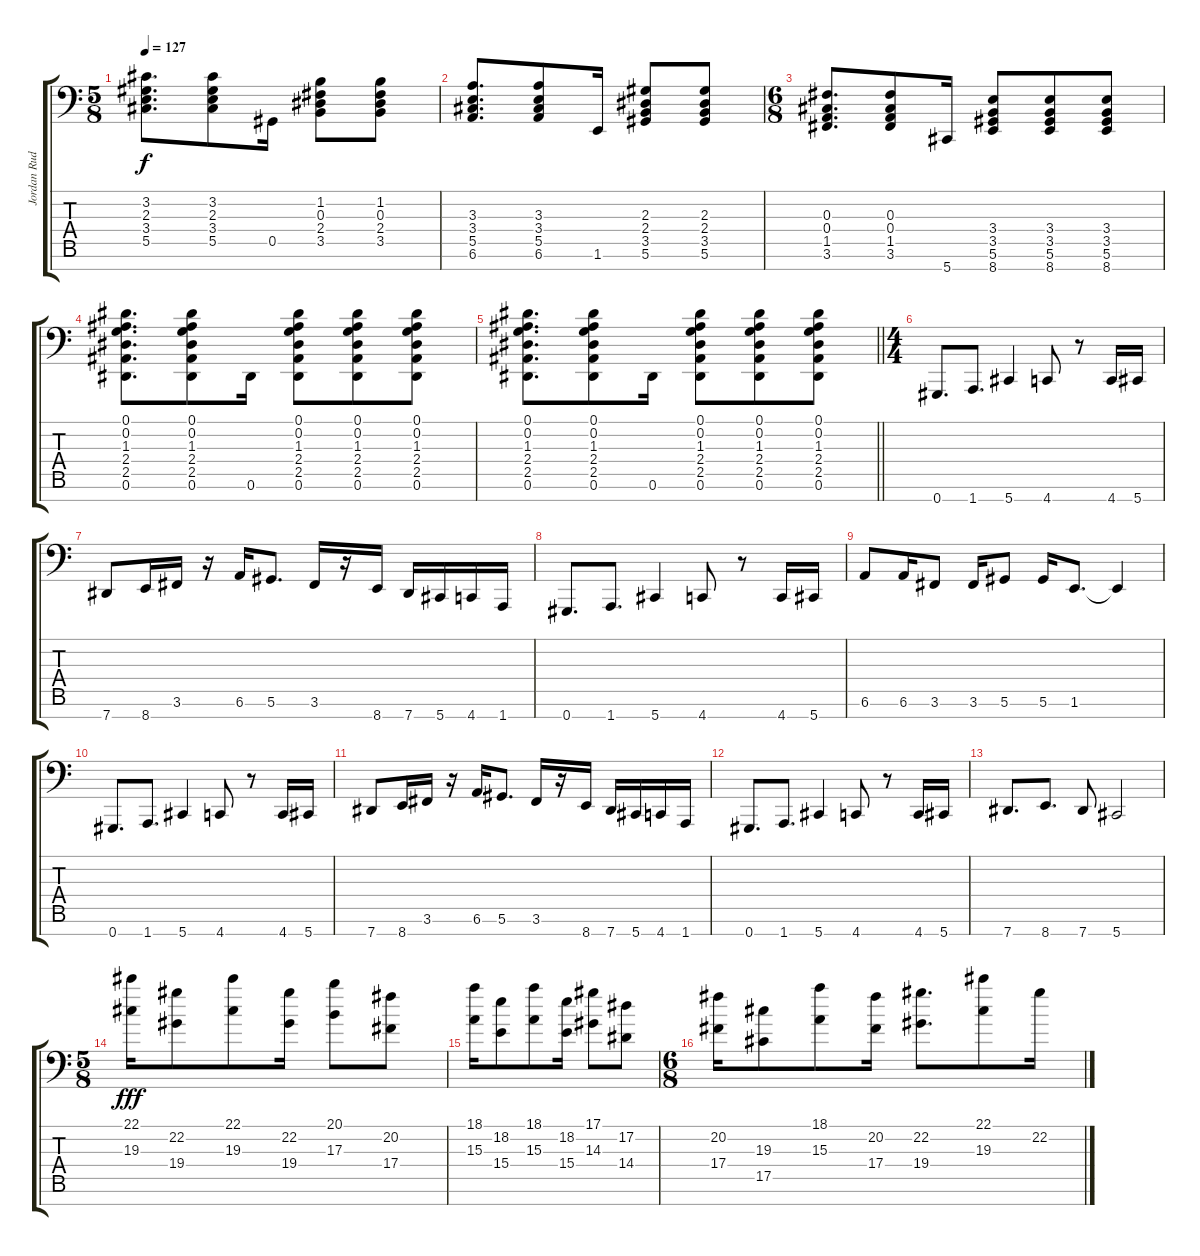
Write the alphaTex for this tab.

\track ("Jordan Rudess Piano" "Jordan Rud") {instrument acousticgrandpiano}
\staff {score tabs}
\tuning (Eb4 Bb3 Gb3 Db3 Ab2 Eb2 Ab1) {hide}
\ts (5 8)
\tempo 127
\clef f4
\ks c
(3.2 2.3 3.4 5.5).8{d dy f} (3.2 2.3 3.4 5.5).8 0.5.16 (1.2 0.3 2.4 3.5).8 (1.2 0.3 2.4 3.5).8 |
(3.3 3.4 5.5 6.6).8{d} (3.3 3.4 5.5 6.6).8 1.6.16 (2.3 2.4 3.5 5.6).8 (2.3 2.4 3.5 5.6).8 |
\ts (6 8)
(0.3 0.4 1.5 3.6).8{d} (0.3 0.4 1.5 3.6).8 5.7.16 (3.4 3.5 5.6 8.7).8 (3.4 3.5 5.6 8.7).8 (3.4 3.5 5.6 8.7).8 |
(0.1 0.2 1.3 2.4 2.5 0.6).8{d} (0.1 0.2 1.3 2.4 2.5 0.6).8 0.6.16 (0.1 0.2 1.3 2.4 2.5 0.6).8 (0.1 0.2 1.3 2.4 2.5 0.6).8 (0.1 0.2 1.3 2.4 2.5 0.6).8 |
\barLineRight lightlight
(0.1 0.2 1.3 2.4 2.5 0.6).8{d} (0.1 0.2 1.3 2.4 2.5 0.6).8 0.6.16 (0.1 0.2 1.3 2.4 2.5 0.6).8 (0.1 0.2 1.3 2.4 2.5 0.6).8 (0.1 0.2 1.3 2.4 2.5 0.6).8 |
\ts (4 4)
0.7.8{d} 1.7.8{d} 5.7.4 4.7.8 r.8 4.7.16 5.7.16 |
7.7.8 8.7.16 3.6.16 r.16 6.6.16 5.6.8{d} 3.6.16 r.16 8.7.16 7.7.16 5.7.16 4.7.16 1.7.16 |
0.7.8{d} 1.7.8{d} 5.7.4 4.7.8 r.8 4.7.16 5.7.16 |
6.6.8 6.6.16 3.6.8 3.6.16 5.6.8 5.6.16 1.6.8{d} 1.6{t}.4 |
0.7.8{d} 1.7.8{d} 5.7.4 4.7.8 r.8 4.7.16 5.7.16 |
7.7.8 8.7.16 3.6.16 r.16 6.6.16 5.6.8{d} 3.6.16 r.16 8.7.16 7.7.16 5.7.16 4.7.16 1.7.16 |
0.7.8{d} 1.7.8{d} 5.7.4 4.7.8 r.8 4.7.16 5.7.16 |
7.7.8{d} 8.7.8{d} 7.7.8 5.7.2 |
\ts (5 8)
(22.1 19.3).16{dy fff volume 13} (22.2 19.4).8 (22.1 19.3).8 (22.2 19.4).16 (20.1 17.3).8 (20.2 17.4).8 |
(18.1 15.3).16 (18.2 15.4).8 (18.1 15.3).8 (18.2 15.4).16 (17.1 14.3).8 (17.2 14.4).8 |
\ts (6 8)
(20.2 17.4).16 (19.3 17.5).8 (18.1 15.3).8 (20.2 17.4).16 (22.2 19.4).8{d} (22.1 19.3).8 22.2.16
